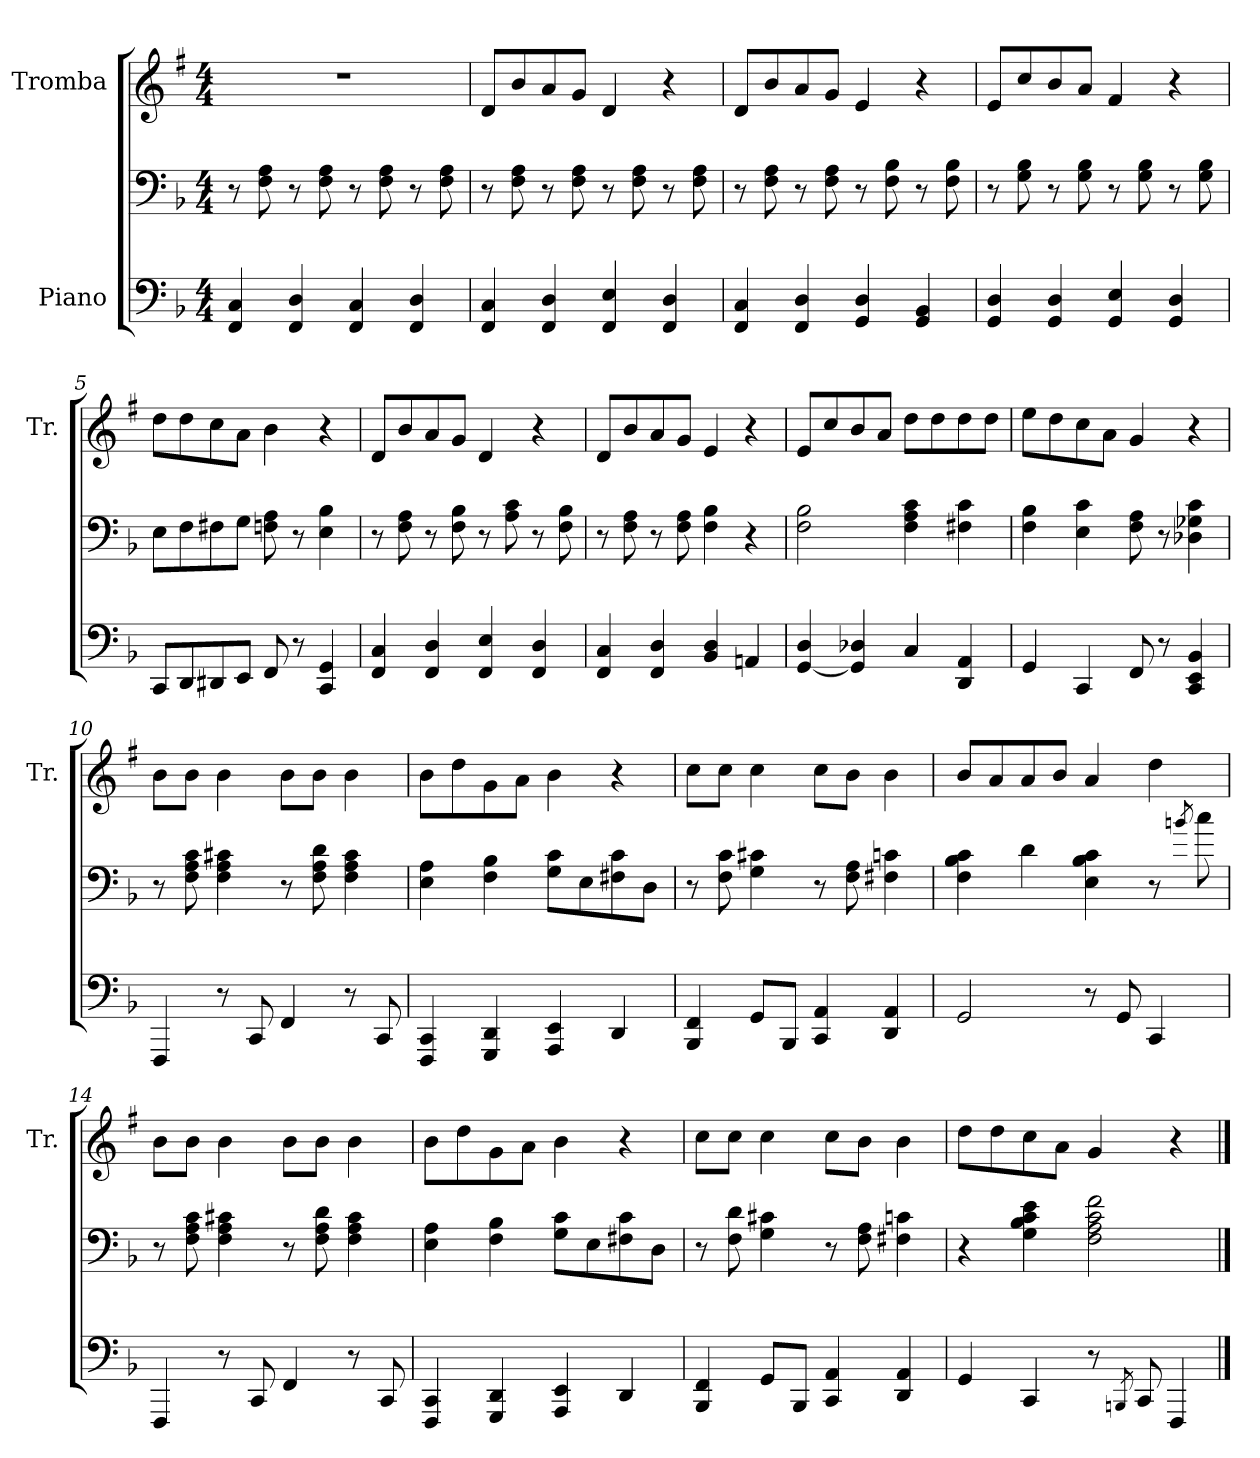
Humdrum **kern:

**kern	**kern	**kern
*part2	*part2	*part1
*staff3	*staff2	*staff1
*I"Piano	*	*I"Tromba
*	*	*I'Tr.
*clefF4	*clefF4	*clefG2
*	*	*ITrd1c2
*k[b-]	*k[b-]	*k[b-]
*M4/4	*M4/4	*M4/4
*MM80	*MM80	*MM80
=1	=1	=1
4FF/ 4C/	8r	1r
.	8F\ 8A\	.
4FF/ 4D/	8r	.
.	8F\ 8A\	.
4FF/ 4C/	8r	.
.	8F\ 8A\	.
4FF/ 4D/	8r	.
.	8F\ 8A\	.
=2	=2	=2
4FF/ 4C/	8r	8c/L
.	8F\ 8A\	8a/
4FF/ 4D/	8r	8g/
.	8F\ 8A\	8f/J
4FF/ 4E/	8r	4c/
.	8F\ 8A\	.
4FF/ 4D/	8r	4r
.	8F\ 8A\	.
=3	=3	=3
4FF/ 4C/	8r	8c/L
.	8F\ 8A\	8a/
4FF/ 4D/	8r	8g/
.	8F\ 8A\	8f/J
4GG/ 4D/	8r	4d/
.	8F\ 8B-\	.
4GG/ 4BB-/	8r	4r
.	8F\ 8B-\	.
=4	=4	=4
4GG/ 4D/	8r	8d/L
.	8G\ 8B-\	8b-/
4GG/ 4D/	8r	8a/
.	8G\ 8B-\	8g/J
4GG/ 4E/	8r	4e/
.	8G\ 8B-\	.
4GG/ 4D/	8r	4r
.	8G\ 8B-\	.
=5	=5	=5
8CC/L	8E\L	8cc\L
8DD/	8F\	8cc\
8DD#X/	8F#X\	8b-\
8EE/J	8G\J	8g\J
8FF/	8Fn\ 8A\	4a\
8r	8r	.
4CC/ 4GG/	4E\ 4B-\	4r
!!LO:LB:g=z
=6	=6	=6
4FF/ 4C/	8r	8c/L
.	8F\ 8A\	8a/
4FF/ 4D/	8r	8g/
.	8F\ 8B-\	8f/J
4FF/ 4E/	8r	4c/
.	8A\ 8c\	.
4FF/ 4D/	8r	4r
.	8F\ 8B-\	.
=7	=7	=7
4FF/ 4C/	8r	8c/L
.	8F\ 8A\	8a/
4FF/ 4D/	8r	8g/
.	8F\ 8A\	8f/J
4BB-/ 4D/	4F\ 4B-\	4d/
4AAn/	4r	4r
=8	=8	=8
[4GG/ 4D/	2F\ 2B-\	8d/L
.	.	8b-/
4GG/] 4D-X/	.	8a/
.	.	8g/J
4C/	4F\ 4A\ 4c\	8cc\L
.	.	8cc\
4DD/ 4AA/	4F#X\ 4c\	8cc\
.	.	8cc\J
=9	=9	=9
4GG/	4F\ 4B-\	8dd\L
.	.	8cc\
4CC/	4E\ 4c\	8b-\
.	.	8g\J
8FF/	8F\ 8A\	4f/
8r	8r	.
4CC/ 4EE/ 4BB-/	4D-X\ 4G-X\ 4c\	4r
!!LO:LB:g=z
=10	=10	=10
4FFF/	8r	8a\L
.	8F\ 8A\ 8c\	8a\J
8r	4F\ 4A\ 4c#X\	4a\
8CC/	.	.
4FF/	8r	8a\L
.	8F\ 8A\ 8d\	8a\J
8r	4F\ 4A\ 4c#\	4a\
8CC/	.	.
=11	=11	=11
4FFF/ 4CC/	4E\ 4A\	8a\L
.	.	8cc\
4GGG/ 4DD/	4F\ 4B-\	8f\
.	.	8g\J
4AAA/ 4EE/	8G\ 8c\L	4a\
.	8E\	.
4DD/	8F#X\ 8c\	4r
.	8D\J	.
=12	=12	=12
4BBB-/ 4FF/	8r	8b-\L
.	8F\ 8c\	8b-\J
8GG/L	4G\ 4c#X\	4b-\
8BBB-/J	.	.
4CC/ 4AA/	8r	8b-\L
.	8F\ 8A\	8a\J
4DD/ 4AA/	4F#X\ 4cn\	4a\
=13	=13	=13
2GG/	4F\ 4B-\ 4c\	8a/L
.	.	8g/
.	4d\	8g/
.	.	8a/J
8r	4E\ 4B-\ 4c\	4g/
8GG/	.	.
4CC/	8r	4cc\
.	8qbn/	.
.	8cc\	.
!!LO:LB:g=z
=14	=14	=14
4FFF/	8r	8a\L
.	8F\ 8A\ 8c\	8a\J
8r	4F\ 4A\ 4c#X\	4a\
8CC/	.	.
4FF/	8r	8a\L
.	8F\ 8A\ 8d\	8a\J
8r	4F\ 4A\ 4c#\	4a\
8CC/	.	.
=15	=15	=15
4FFF/ 4CC/	4E\ 4A\	8a\L
.	.	8cc\
4GGG/ 4DD/	4F\ 4B-\	8f\
.	.	8g\J
4AAA/ 4EE/	8G\ 8c\L	4a\
.	8E\	.
4DD/	8F#X\ 8c\	4r
.	8D\J	.
=16	=16	=16
4BBB-/ 4FF/	8r	8b-\L
.	8F\ 8d\	8b-\J
8GG/L	4G\ 4c#X\	4b-\
8BBB-/J	.	.
4CC/ 4AA/	8r	8b-\L
.	8F\ 8A\	8a\J
4DD/ 4AA/	4F#X\ 4cn\	4a\
=17	=17	=17
4GG/	4r	8cc\L
.	.	8cc\
4CC/	4G\ 4B-\ 4c\ 4e\	8b-\
.	.	8g\J
8r	2F\ 2A\ 2c\ 2f\	4f/
8qBBBn/	.	.
8CC/	.	.
4FFF/	.	4r
==	==	==
*-	*-	*-
